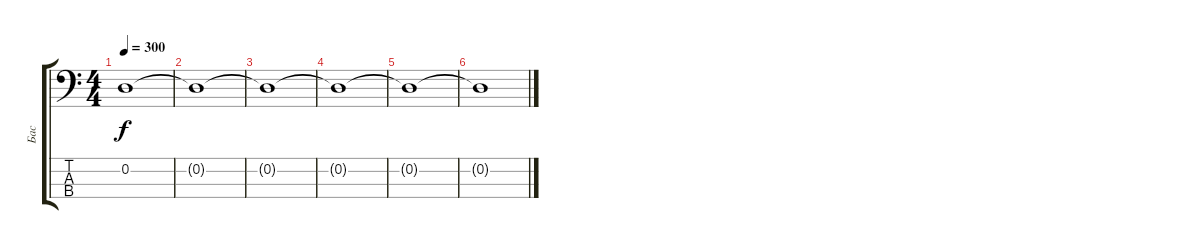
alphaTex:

\track ("Бас" "Бас") {instrument electricbassfinger}
\staff {score tabs}
\tuning (G2 D2 A1 E1) {hide}
\ts (4 4)
\tempo 300
\clef f4
\ks c
0.2.1{dy f} |
0.2{t}.1 |
0.2{t}.1 |
0.2{t}.1 |
0.2{t}.1 |
0.2{t}.1
